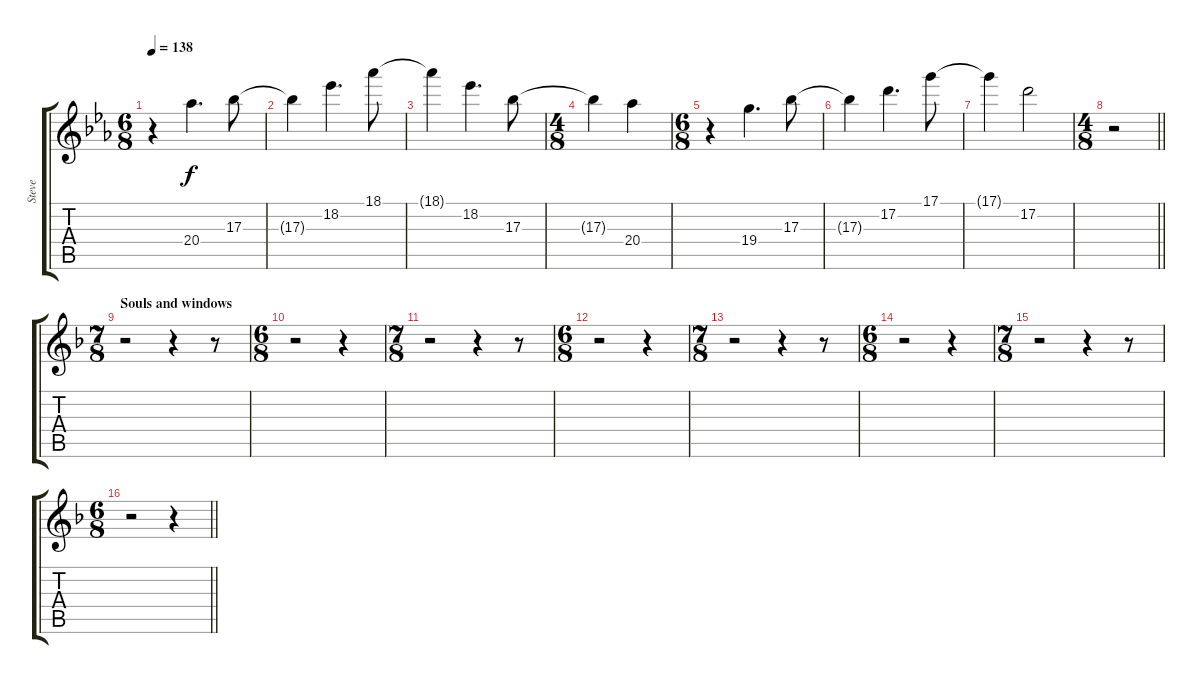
\track ("Steve" "Steve") {instrument overdrivenguitar}
\staff {score tabs}
\tuning (D4 A3 F3 C3 G2 D2) {hide}
\ts (6 8)
\tempo 138
\clef g2
\ks eb
r.4{dy f} 20.4.4{d} 17.3.8 |
17.3{t}.4 18.2.4{d} 18.1.8 |
18.1{t}.4 18.2.4{d} 17.3.8 |
\ts (4 8)
17.3{t}.4 20.4.4 |
\ts (6 8)
r.4 19.4.4{d} 17.3.8 |
17.3{t}.4 17.2.4{d} 17.1.8 |
17.1{t}.4 17.2.2 |
\ts (4 8)
\barLineRight lightlight
r.2 |
\ts (7 8)
\section ("" "Souls and windows")
\ks f
r.2 r.4 r.8 |
\ts (6 8)
r.2 r.4 |
\ts (7 8)
r.2 r.4 r.8 |
\ts (6 8)
r.2 r.4 |
\ts (7 8)
r.2 r.4 r.8 |
\ts (6 8)
r.2 r.4 |
\ts (7 8)
r.2 r.4 r.8 |
\ts (6 8)
\barLineRight lightlight
r.2 r.4
